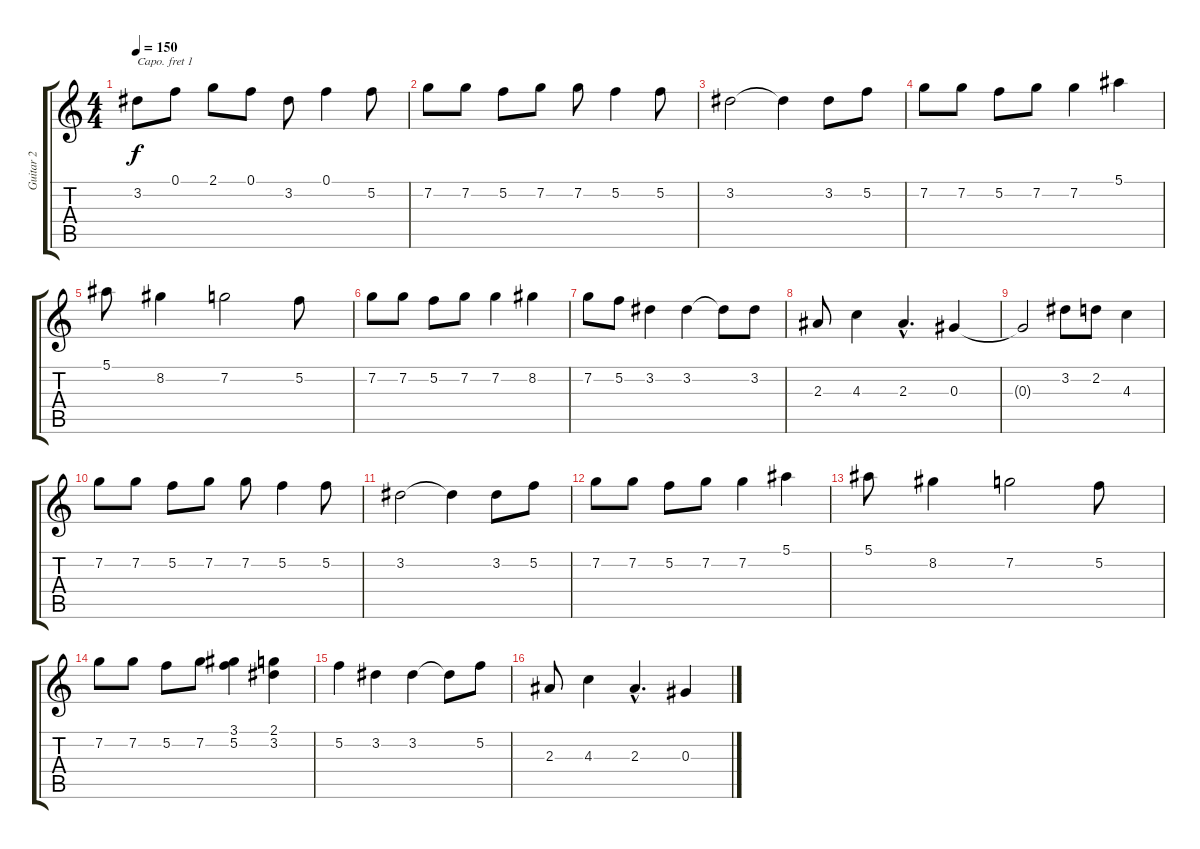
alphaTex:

\track ("Guitar 2" "Guitar 2") {instrument electricguitarclean}
\staff {score tabs}
\capo 1
\tuning (E4 B3 G3 D3 A2 E2) {hide}
\ts (4 4)
\tempo 150
\clef g2
\ks c
3.2.8{dy f instrument electricguitarclean} 0.1.8 2.1.8 0.1.8 3.2.8 0.1.4 5.2.8 |
7.2.8 7.2.8 5.2.8 7.2.8 7.2.8 5.2.4 5.2.8 |
3.2.2 3.2{t}.4 3.2.8 5.2.8 |
7.2.8 7.2.8 5.2.8 7.2.8 7.2.4 5.1.4 |
5.1.8 8.2.4 7.2.2 5.2.8 |
7.2.8 7.2.8 5.2.8 7.2.8 7.2.4 8.2.4 |
7.2.8 5.2.8 3.2.4 3.2.4 3.2{t}.8 3.2.8 |
2.3.8 4.3.4 2.3{hac}.4{d} 0.3.4 |
0.3{t}.2 3.2.8 2.2.8 4.3.4 |
7.2.8 7.2.8 5.2.8 7.2.8 7.2.8 5.2.4 5.2.8 |
3.2.2 3.2{t}.4 3.2.8 5.2.8 |
7.2.8 7.2.8 5.2.8 7.2.8 7.2.4 5.1.4 |
5.1.8 8.2.4 7.2.2 5.2.8 |
7.2.8 7.2.8 5.2.8 7.2.8 (3.1 5.2).4 (2.1 3.2).4 |
5.2.4 3.2.4 3.2.4 3.2{t}.8 5.2.8 |
2.3.8 4.3.4 2.3{hac}.4{d} 0.3.4
